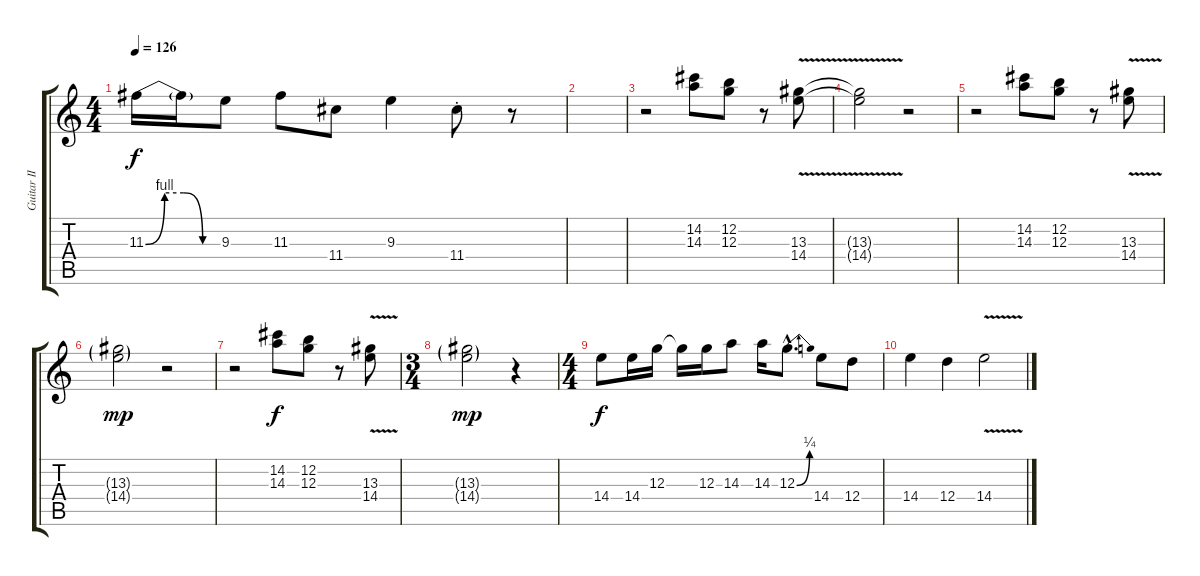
\track ("Guitar II" "Guitar II") {instrument distortionguitar}
\staff {score tabs}
\tuning (E4 B3 G3 D3 A2 E2) {hide}
\ts (4 4)
\tempo 126
\clef g2
\ks c
11.3{be (custom 0 0 15 4 30 4 45 0 60 0)}.16{dy f} 11.3{t}.16 9.3.8 11.3.8 11.4.8 9.3.4 11.4{st}.8 r.8 |
|
r.2 (14.2 14.3).8 (12.2 12.3).8 r.8 (13.3 14.4{v}).8 |
(13.3{t} 14.4{t}).2 r.2 |
r.2 (14.2 14.3).8 (12.2 12.3).8 r.8 (13.3 14.4{v}).8 |
(13.3{g} 14.4{g}).2{dy mp} r.2 |
r.2 (14.2 14.3).8{dy f} (12.2 12.3).8 r.8 (13.3 14.4{v}).8 |
\ts (3 4)
(13.3{g} 14.4{g}).2{dy mp} r.4 |
\ts (4 4)
14.4.8{dy f} 14.4.16 12.3.16 12.3{t}.16 12.3.16 14.3.8 14.3.16 12.3{be (bend 0 0 60 1) hac}.8{d} 14.4.8 12.4.8 |
14.4.4 12.4.4 14.4{v}.2
